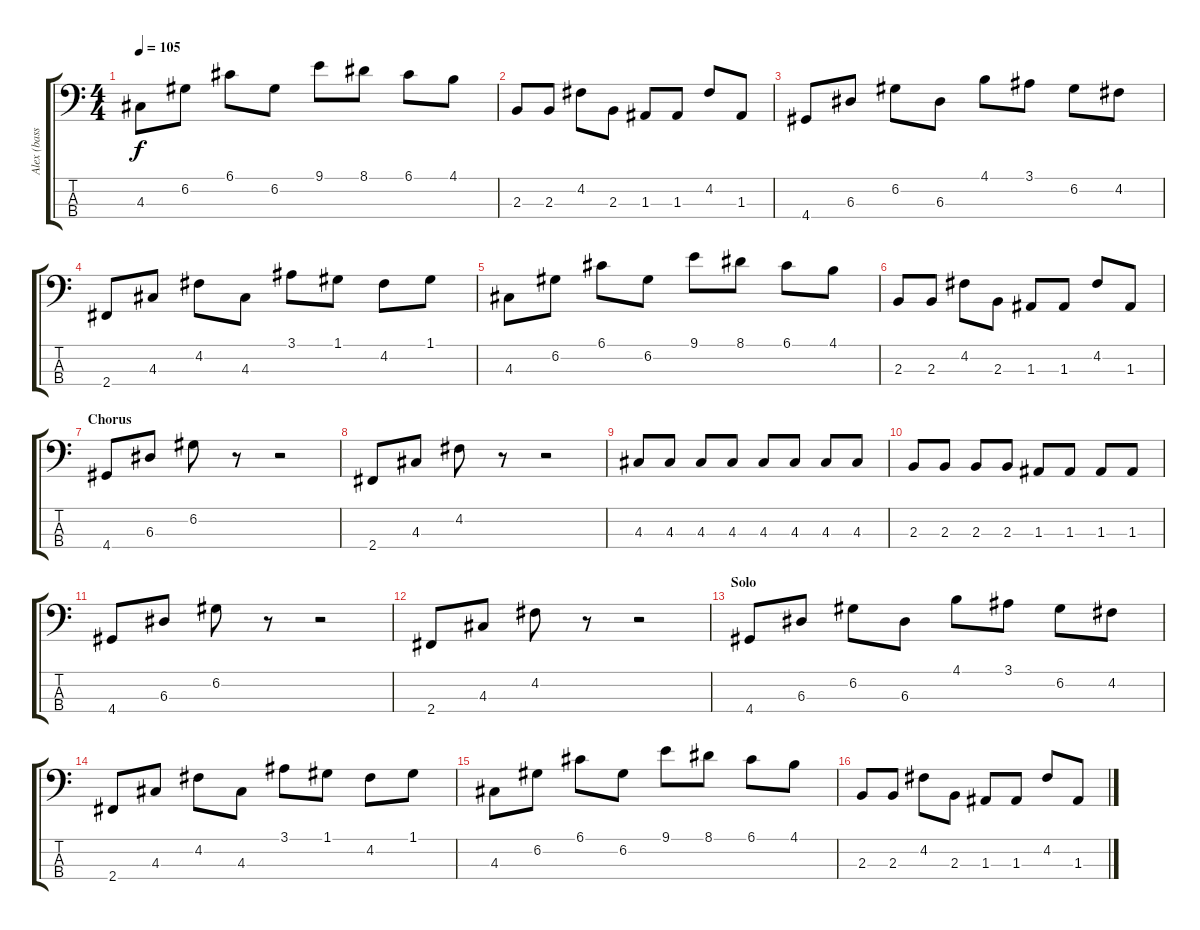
\track ("Alex (bass)" "Alex (bass") {instrument electricbasspick}
\staff {score tabs}
\tuning (G2 D2 A1 E1) {hide}
\ts (4 4)
\tempo 105
\clef f4
\ks c
4.3.8{dy f} 6.2.8 6.1.8 6.2.8 9.1.8 8.1.8 6.1.8 4.1.8 |
2.3.8 2.3.8 4.2.8 2.3.8 1.3.8 1.3.8 4.2.8 1.3.8 |
4.4.8 6.3.8 6.2.8 6.3.8 4.1.8 3.1.8 6.2.8 4.2.8 |
2.4.8 4.3.8 4.2.8 4.3.8 3.1.8 1.1.8 4.2.8 1.1.8 |
4.3.8 6.2.8 6.1.8 6.2.8 9.1.8 8.1.8 6.1.8 4.1.8 |
2.3.8 2.3.8 4.2.8 2.3.8 1.3.8 1.3.8 4.2.8 1.3.8 |
\section ("" "Chorus")
4.4.8 6.3.8 6.2.8 r.8 r.2 |
2.4.8 4.3.8 4.2.8 r.8 r.2 |
4.3.8 4.3.8 4.3.8 4.3.8 4.3.8 4.3.8 4.3.8 4.3.8 |
2.3.8 2.3.8 2.3.8 2.3.8 1.3.8 1.3.8 1.3.8 1.3.8 |
4.4.8 6.3.8 6.2.8 r.8 r.2 |
2.4.8 4.3.8 4.2.8 r.8 r.2 |
\section ("" "Solo")
4.4.8 6.3.8 6.2.8 6.3.8 4.1.8 3.1.8 6.2.8 4.2.8 |
2.4.8 4.3.8 4.2.8 4.3.8 3.1.8 1.1.8 4.2.8 1.1.8 |
4.3.8 6.2.8 6.1.8 6.2.8 9.1.8 8.1.8 6.1.8 4.1.8 |
2.3.8 2.3.8 4.2.8 2.3.8 1.3.8 1.3.8 4.2.8 1.3.8
